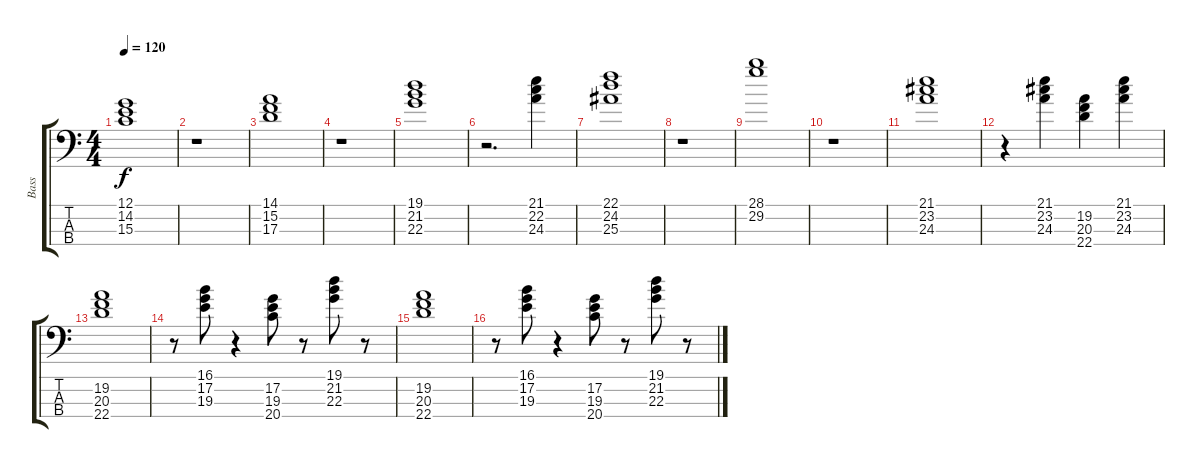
\track ("Bass" "Bass") {instrument synthbass2}
\staff {score tabs}
\tuning (G2 D2 A1 E1) {hide}
\ts (4 4)
\tempo 120
\clef f4
\ks c
(12.1 14.2 15.3).1{dy f} |
r.1 |
(14.1 15.2 17.3).1 |
r.1 |
(19.1 21.2 22.3).1 |
r.2{d} (21.1 22.2 24.3).4 |
(22.1 24.2 25.3).1 |
r.1 |
(28.1 29.2).1 |
r.1 |
(21.1 23.2 24.3).1 |
r.4 (21.1 23.2 24.3).4 (19.2 20.3 22.4).4 (21.1 23.2 24.3).4 |
(19.2 20.3 22.4).1 |
r.8 (16.1 17.2 19.3).8 r.4 (17.2 19.3 20.4).8 r.8 (19.1 21.2 22.3).8 r.8 |
(19.2 20.3 22.4).1 |
r.8 (16.1 17.2 19.3).8 r.4 (17.2 19.3 20.4).8 r.8 (19.1 21.2 22.3).8 r.8
